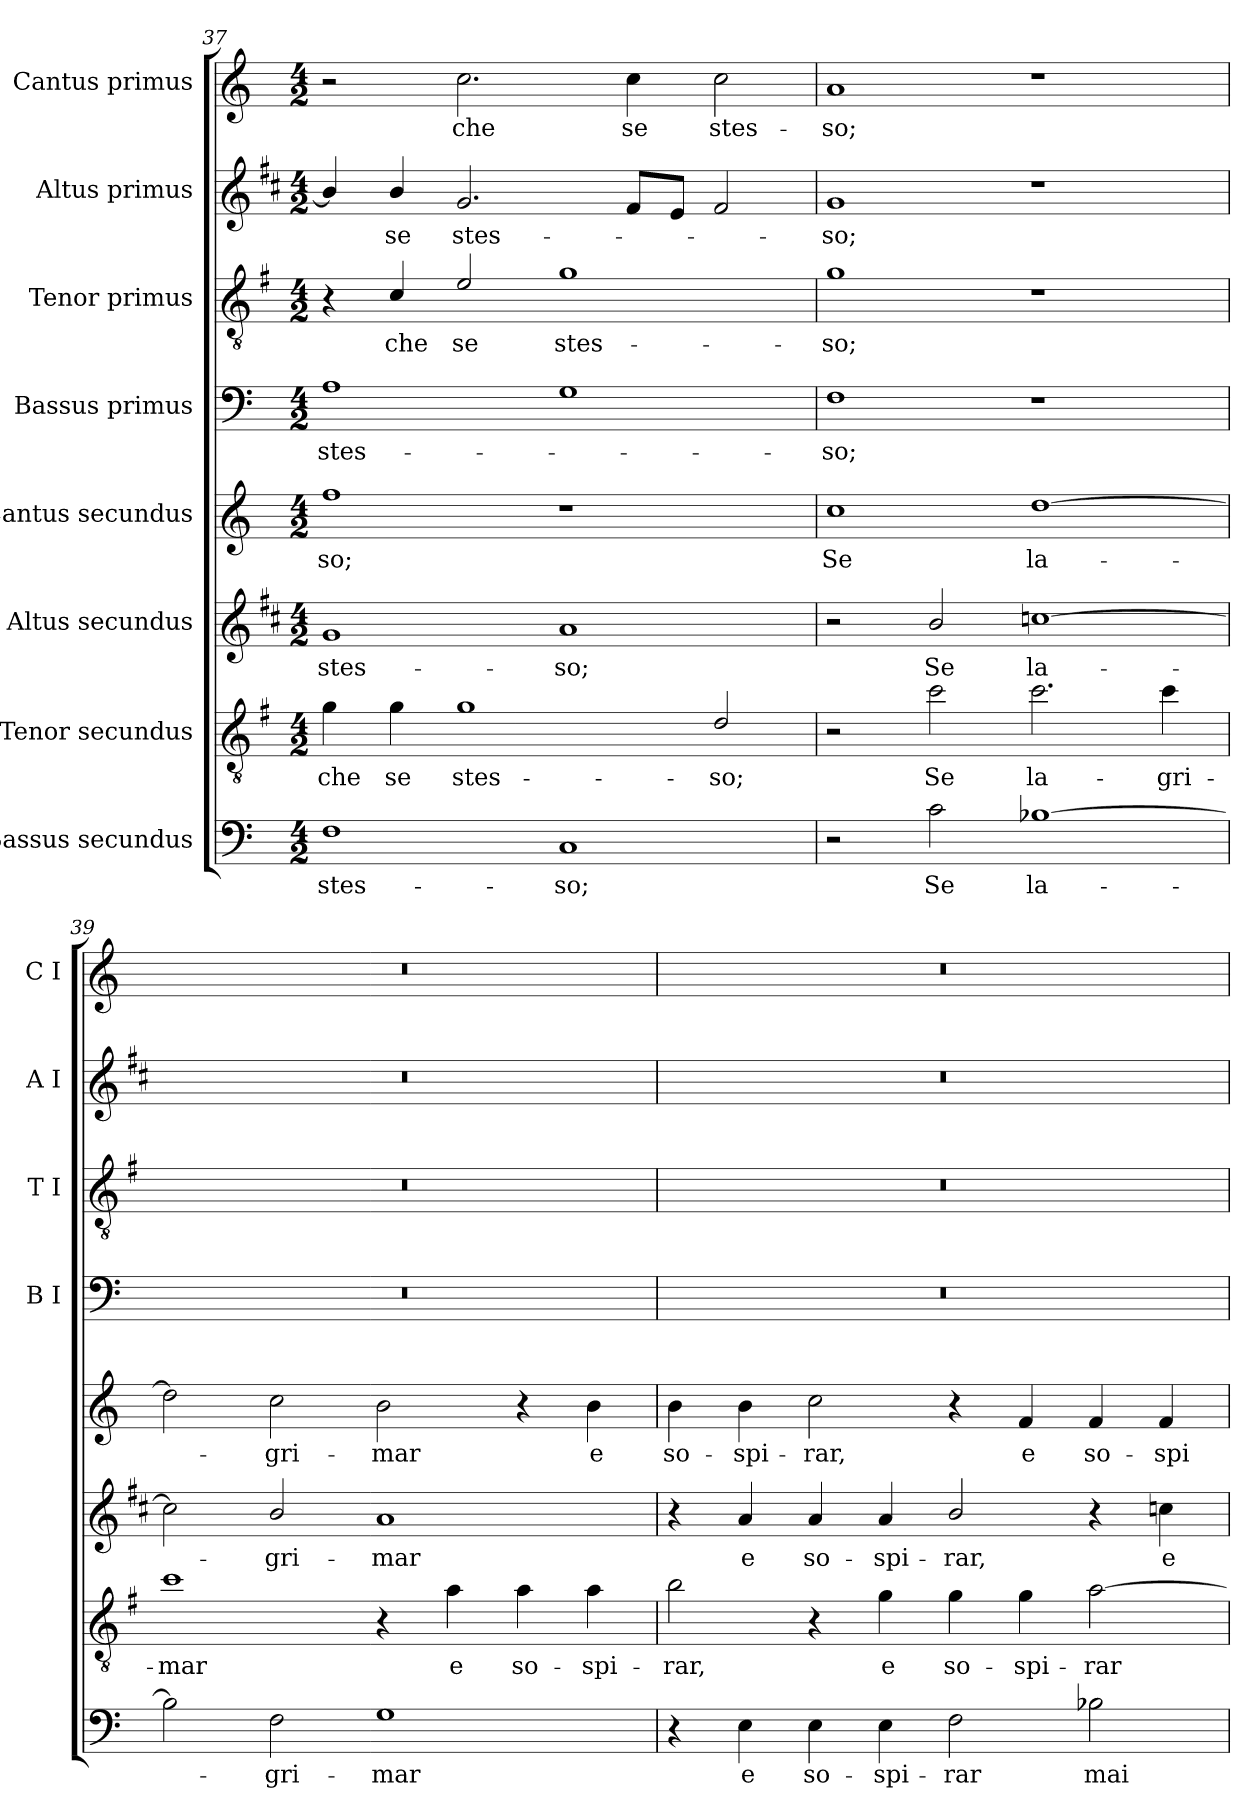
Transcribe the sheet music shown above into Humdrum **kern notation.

**kern	**text	**kern	**text	**kern	**text	**kern	**text	**kern	**text	**kern	**text	**kern	**text	**kern	**text
*part8	*part8	*part7	*part7	*part6	*part6	*part5	*part5	*part4	*part4	*part3	*part3	*part2	*part2	*part1	*part1
*staff8	*staff8	*staff7	*staff7	*staff6	*staff6	*staff5	*staff5	*staff4	*staff4	*staff3	*staff3	*staff2	*staff2	*staff1	*staff1
*I"Bassus secundus	*	*I"Tenor secundus	*	*I"Altus secundus	*	*I"Cantus secundus	*	*I"Bassus primus	*	*I"Tenor primus	*	*I"Altus primus	*	*I"Cantus primus	*
*	*	*	*	*	*	*	*	*I'B I	*	*I'T I	*	*I'A I	*	*I'C I	*
!!LO:PB:g=z
*clefF4	*	*clefGv2	*	*clefG2	*	*clefG2	*	*clefF4	*	*clefGv2	*	*clefG2	*	*clefG2	*
*	*	*ITrd4c7	*	*ITrd1c2	*	*	*	*	*	*ITrd4c7	*	*ITrd1c2	*	*	*
*k[]	*	*k[]	*	*k[]	*	*k[]	*	*k[]	*	*k[]	*	*k[]	*	*k[]	*
*C:	*	*C:	*	*C:	*	*C:	*	*C:	*	*C:	*	*C:	*	*C:	*
*M4/2	*	*M4/2	*	*M4/2	*	*M4/2	*	*M4/2	*	*M4/2	*	*M4/2	*	*M4/2	*
=37	=37	=37	=37	=37	=37	=37	=37	=37	=37	=37	=37	=37	=37	=37	=37
!	!LO:LY:b	!	!LO:LY:b	!	!LO:LY:b	!	!LO:LY:b	!	!LO:LY:b	!	!	!	!	!	!
1F	stes-	4c\	che	1f	stes-	1ff	-so;	1A	stes-	4r	.	4a/]	.	2r	.
!	!	!	!LO:LY:b	!	!	!	!	!	!	!	!LO:LY:b	!	!LO:LY:b	!	!
.	.	4c\	se	.	.	.	.	.	.	4F/	che	4a/	se	.	.
!	!	!	!LO:LY:b	!	!	!	!	!	!	!	!LO:LY:b	!	!LO:LY:b	!	!LO:LY:b
.	.	1c	stes-	.	.	.	.	.	.	2A/	se	2.f/	stes-	2.cc\	che
!	!LO:LY:b	!	!	!	!LO:LY:b	!	!	!	!	!	!LO:LY:b	!	!	!	!
1C	-so;	.	.	1g	-so;	1r	.	1G	.	1c	stes-	.	.	.	.
!	!	!	!	!	!	!	!	!	!	!	!	!	!	!	!LO:LY:b
.	.	.	.	.	.	.	.	.	.	.	.	8e/L	.	4cc\	se
.	.	.	.	.	.	.	.	.	.	.	.	8d/J	.	.	.
!	!	!	!LO:LY:b	!	!	!	!	!	!	!	!	!	!	!	!LO:LY:b
.	.	2G/	-so;	.	.	.	.	.	.	.	.	2e/	.	2cc\	stes-
=38	=38	=38	=38	=38	=38	=38	=38	=38	=38	=38	=38	=38	=38	=38	=38
!	!	!	!	!	!	!	!LO:LY:b	!	!LO:LY:b	!	!LO:LY:b	!	!LO:LY:b	!	!LO:LY:b
2r	.	2r	.	2r	.	1cc	Se	1F	-so;	1c	-so;	1f	-so;	1a	-so;
!	!LO:LY:b	!	!LO:LY:b	!	!LO:LY:b	!	!	!	!	!	!	!	!	!	!
2c\	Se	2f\	Se	2a/	Se	.	.	.	.	.	.	.	.	.	.
!	!LO:LY:b	!	!LO:LY:b	!	!LO:LY:b	!	!LO:LY:b	!	!	!	!	!	!	!	!
[1B-X	la-	2.f\	la-	[1b-X	la-	[1dd	la-	1r	.	1r	.	1r	.	1r	.
!	!	!	!LO:LY:b	!	!	!	!	!	!	!	!	!	!	!	!
.	.	4f\	-gri-	.	.	.	.	.	.	.	.	.	.	.	.
=39	=39	=39	=39	=39	=39	=39	=39	=39	=39	=39	=39	=39	=39	=39	=39
!	!	!	!LO:LY:b	!	!	!	!	!	!	!	!	!	!	!	!
2B-\]	.	1f	-mar	2b-\]	.	2dd\]	.	0r	.	0r	.	0r	.	0r	.
!	!LO:LY:b	!	!	!	!LO:LY:b	!	!LO:LY:b	!	!	!	!	!	!	!	!
2F\	-gri-	.	.	2a/	-gri-	2cc\	-gri-	.	.	.	.	.	.	.	.
!	!LO:LY:b	!	!	!	!LO:LY:b	!	!LO:LY:b	!	!	!	!	!	!	!	!
1G	-mar	4r	.	1g	-mar	2b\	-mar	.	.	.	.	.	.	.	.
!	!	!	!LO:LY:b	!	!	!	!	!	!	!	!	!	!	!	!
.	.	4d\	e	.	.	.	.	.	.	.	.	.	.	.	.
!	!	!	!LO:LY:b	!	!	!	!	!	!	!	!	!	!	!	!
.	.	4d\	so-	.	.	4r	.	.	.	.	.	.	.	.	.
!	!	!	!LO:LY:b	!	!	!	!LO:LY:b	!	!	!	!	!	!	!	!
.	.	4d\	-spi-	.	.	4b\	e	.	.	.	.	.	.	.	.
!!LO:LB:g=z
=40	=40	=40	=40	=40	=40	=40	=40	=40	=40	=40	=40	=40	=40	=40	=40
!	!	!	!LO:LY:b	!	!	!	!LO:LY:b	!	!	!	!	!	!	!	!
4r	.	2e\	-rar,	4r	.	4b\	so-	0r	.	0r	.	0r	.	0r	.
!	!LO:LY:b	!	!	!	!LO:LY:b	!	!LO:LY:b	!	!	!	!	!	!	!	!
4E\	e	.	.	4g/	e	4b\	-spi-	.	.	.	.	.	.	.	.
!	!LO:LY:b	!	!	!	!LO:LY:b	!	!LO:LY:b	!	!	!	!	!	!	!	!
4E\	so-	4r	.	4g/	so-	2cc\	-rar,	.	.	.	.	.	.	.	.
!	!LO:LY:b	!	!LO:LY:b	!	!LO:LY:b	!	!	!	!	!	!	!	!	!	!
4E\	-spi-	4c\	e	4g/	-spi-	.	.	.	.	.	.	.	.	.	.
!	!LO:LY:b	!	!LO:LY:b	!	!LO:LY:b	!	!	!	!	!	!	!	!	!	!
2F\	-rar	4c\	so-	2a/	-rar,	4r	.	.	.	.	.	.	.	.	.
!	!	!	!LO:LY:b	!	!	!	!LO:LY:b	!	!	!	!	!	!	!	!
.	.	4c\	-spi-	.	.	4f/	e	.	.	.	.	.	.	.	.
!	!LO:LY:b	!	!LO:LY:b	!	!	!	!LO:LY:b	!	!	!	!	!	!	!	!
2B-X\	mai	[2d\	-rar	4r	.	4f/	so-	.	.	.	.	.	.	.	.
!	!	!	!	!	!LO:LY:b	!	!LO:LY:b	!	!	!	!	!	!	!	!
.	.	.	.	4b-X\	e	4f/	-spi-	.	.	.	.	.	.	.	.
=	=	=	=	=	=	=	=	=	=	=	=	=	=	=	=
*-	*-	*-	*-	*-	*-	*-	*-	*-	*-	*-	*-	*-	*-	*-	*-
